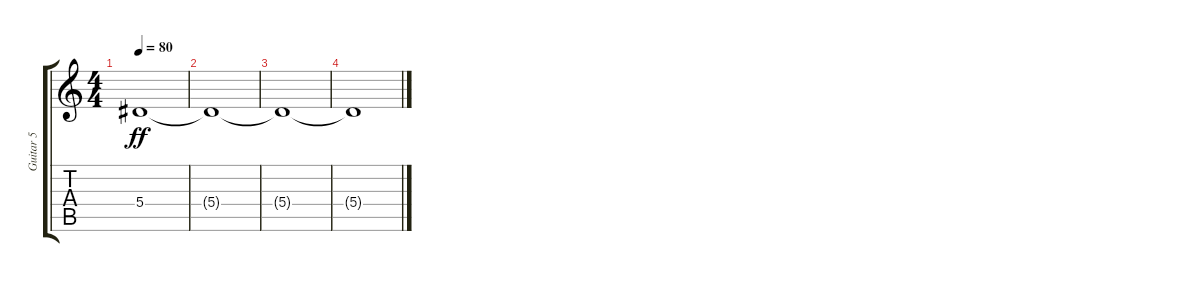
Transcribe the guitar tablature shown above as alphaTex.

\track ("Guitar 5" "Guitar 5") {instrument distortionguitar}
\staff {score tabs}
\tuning (C4 G3 Eb3 Bb2 F2 C2) {hide}
\ts (4 4)
\tempo 80
\clef g2
\ks c
5.4.1{dy ff} |
5.4{t}.1 |
5.4{t}.1 |
5.4{t}.1
